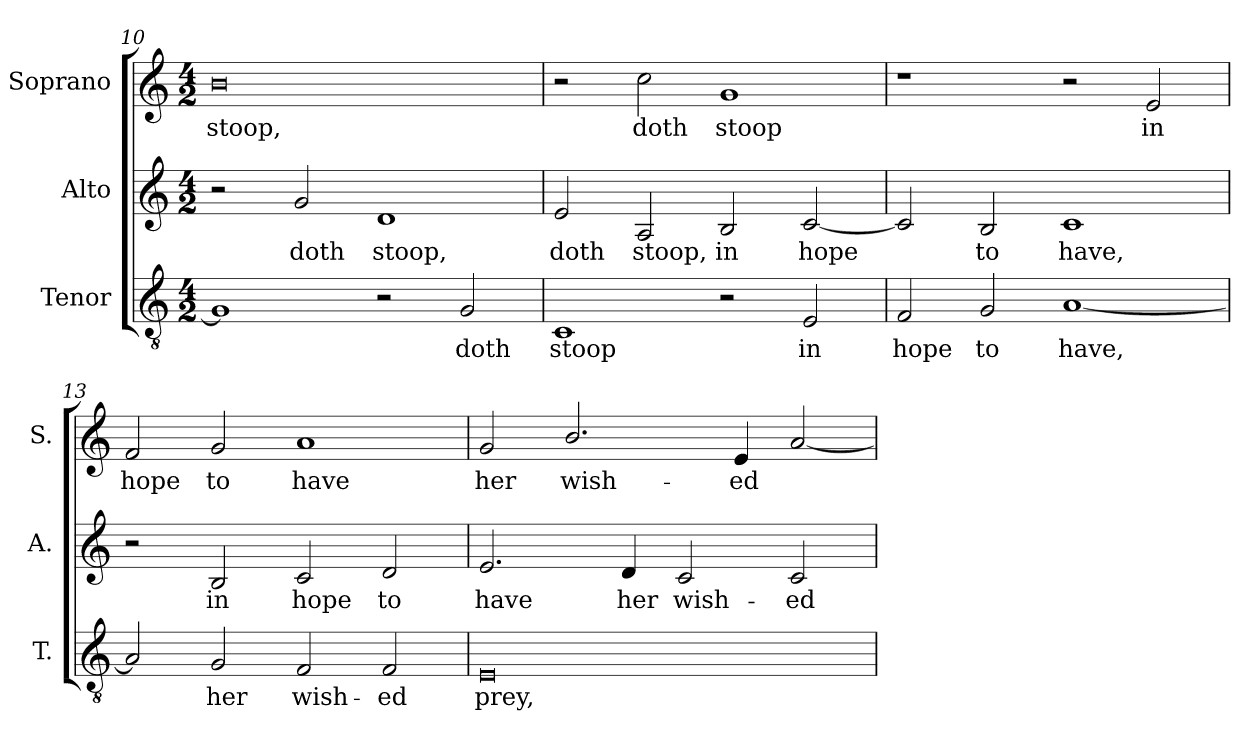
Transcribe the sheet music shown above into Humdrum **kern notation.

**kern	**text	**kern	**text	**kern	**text
*part3	*part3	*part2	*part2	*part1	*part1
*staff3	*staff3	*staff2	*staff2	*staff1	*staff1
*I"Tenor	*	*I"Alto	*	*I"Soprano	*
*I'T.	*	*I'A.	*	*I'S.	*
*clefGv2	*	*clefG2	*	*clefG2	*
*ITrd7c12	*	*	*	*	*
*k[]	*	*k[]	*	*k[]	*
*C:	*	*C:	*	*C:	*
*M4/2	*	*M4/2	*	*M4/2	*
=10	=10	=10	=10	=10	=10
!	!	!	!	!	!LO:LY:b:color=#000000
1GGi]	.	2r	.	0bi	stoop,
!	!	!	!LO:LY:b:color=#000000	!	!
.	.	2gi/	doth	.	.
!	!	!	!LO:LY:b:color=#000000	!	!
2r	.	1di	stoop,	.	.
!	!LO:LY:b:color=#000000	!	!	!	!
2GGi/	doth	.	.	.	.
=11	=11	=11	=11	=11	=11
!	!LO:LY:b:color=#000000	!	!	!	!
!	!	!	!LO:LY:b:color=#000000	!	!
1CCi	stoop	2ei/	doth	2r	.
!	!	!	!LO:LY:b:color=#000000	!	!
!	!	!	!	!	!LO:LY:b:color=#000000
.	.	2Ai/	stoop,	2cci\	doth
!	!	!	!LO:LY:b:color=#000000	!	!
!	!	!	!	!	!LO:LY:b:color=#000000
2r	.	2Bi/	in	1gi	stoop
!	!LO:LY:b:color=#000000	!	!	!	!
!	!	!	!LO:LY:b:color=#000000	!	!
2EEi/	in	[2ci/	hope	.	.
=12	=12	=12	=12	=12	=12
!	!LO:LY:b:color=#000000	!	!	!	!
2FFi/	hope	2ci/]	.	1r	.
!	!LO:LY:b:color=#000000	!	!	!	!
!	!	!	!LO:LY:b:color=#000000	!	!
2GGi/	to	2Bi/	to	.	.
!	!LO:LY:b:color=#000000	!	!	!	!
!	!	!	!LO:LY:b:color=#000000	!	!
[1AAi	have,	1ci	have,	2r	.
!	!	!	!	!	!LO:LY:b:color=#000000
.	.	.	.	2ei/	in
!!LO:LB:g=z
=13	=13	=13	=13	=13	=13
!	!	!	!	!	!LO:LY:b:color=#000000
2AAi/]	.	2r	.	2fi/	hope
!	!LO:LY:b:color=#000000	!	!	!	!
!	!	!	!LO:LY:b:color=#000000	!	!
!	!	!	!	!	!LO:LY:b:color=#000000
2GGi/	her	2Bi/	in	2gi/	to
!	!LO:LY:b:color=#000000	!	!	!	!
!	!	!	!LO:LY:b:color=#000000	!	!
!	!	!	!	!	!LO:LY:b:color=#000000
2FFi/	wish-	2ci/	hope	1ai	have
!	!LO:LY:b:color=#000000	!	!	!	!
!	!	!	!LO:LY:b:color=#000000	!	!
2FFi/	-ed	2di/	to	.	.
=14	=14	=14	=14	=14	=14
!	!LO:LY:b:color=#000000	!	!	!	!
!	!	!	!LO:LY:b:color=#000000	!	!
!	!	!	!	!	!LO:LY:b:color=#000000
0EEi	prey,	2.ei/	have	2gi/	her
!	!	!	!	!	!LO:LY:b:color=#000000
.	.	.	.	2.bi/	wish-
!	!	!	!LO:LY:b:color=#000000	!	!
.	.	4di/	her	.	.
!	!	!	!LO:LY:b:color=#000000	!	!
.	.	2ci/	wish-	.	.
!	!	!	!	!	!LO:LY:b:color=#000000
.	.	.	.	4ei/	-ed
!	!	!	!LO:LY:b:color=#000000	!	!
.	.	2ci/	-ed	[2ai/	.
=	=	=	=	=	=
*-	*-	*-	*-	*-	*-
